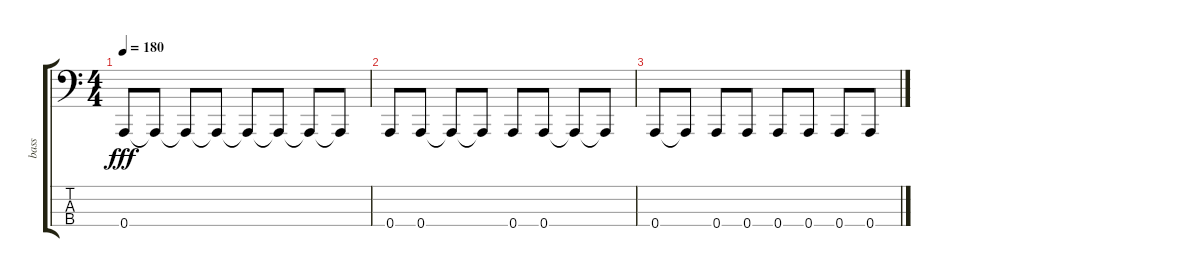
\track ("bass" "bass") {instrument electricbasspick}
\staff {score tabs}
\tuning (D2 A1 E1 A0) {hide}
\ts (4 4)
\tempo 180
\clef f4
\ks c
0.4.8{dy fff} 0.4{t}.8 0.4{t}.8 0.4{t}.8 0.4{t}.8 0.4{t}.8 0.4{t}.8 0.4{t}.8 |
0.4.8 0.4.8 0.4{t}.8 0.4{t}.8 0.4.8 0.4.8 0.4{t}.8 0.4{t}.8 |
0.4.8 0.4{t}.8 0.4.8 0.4.8 0.4.8 0.4.8 0.4.8 0.4.8
